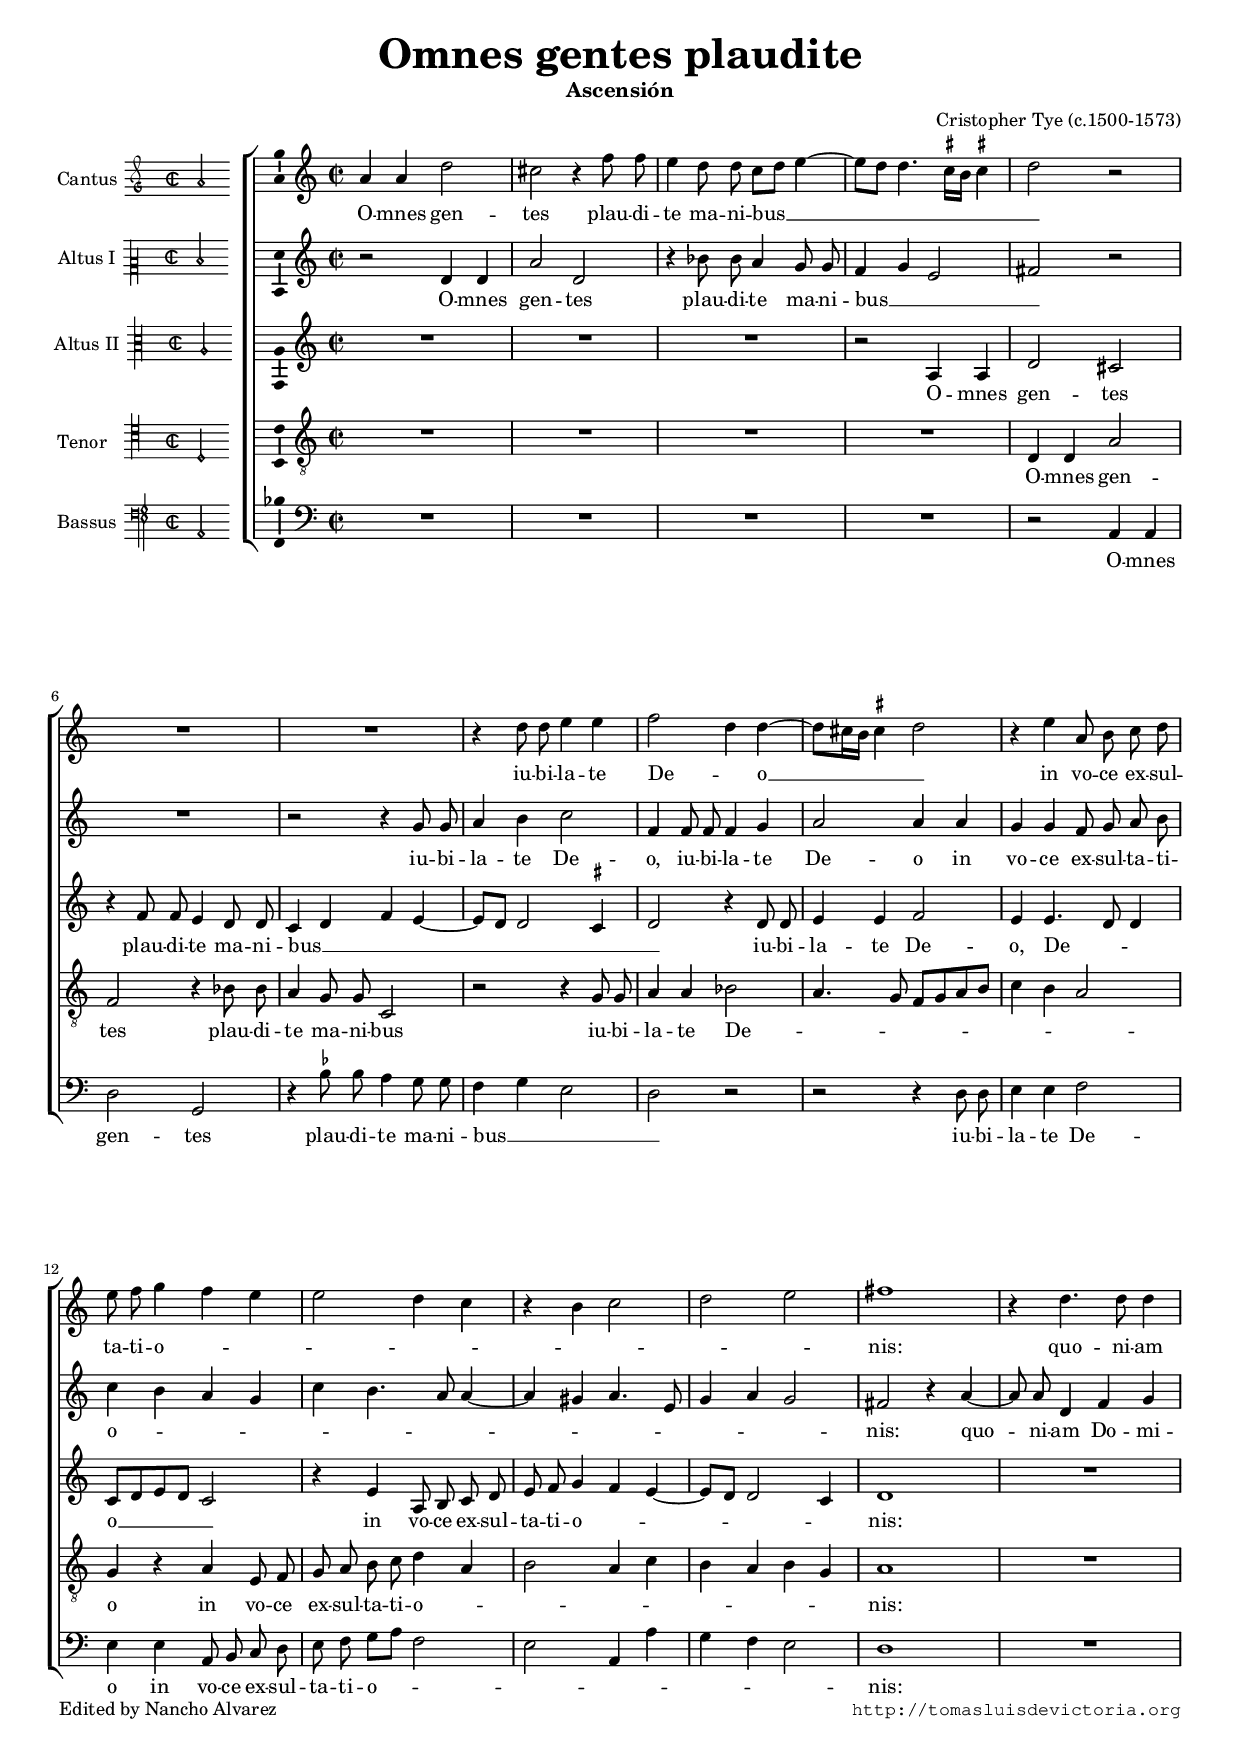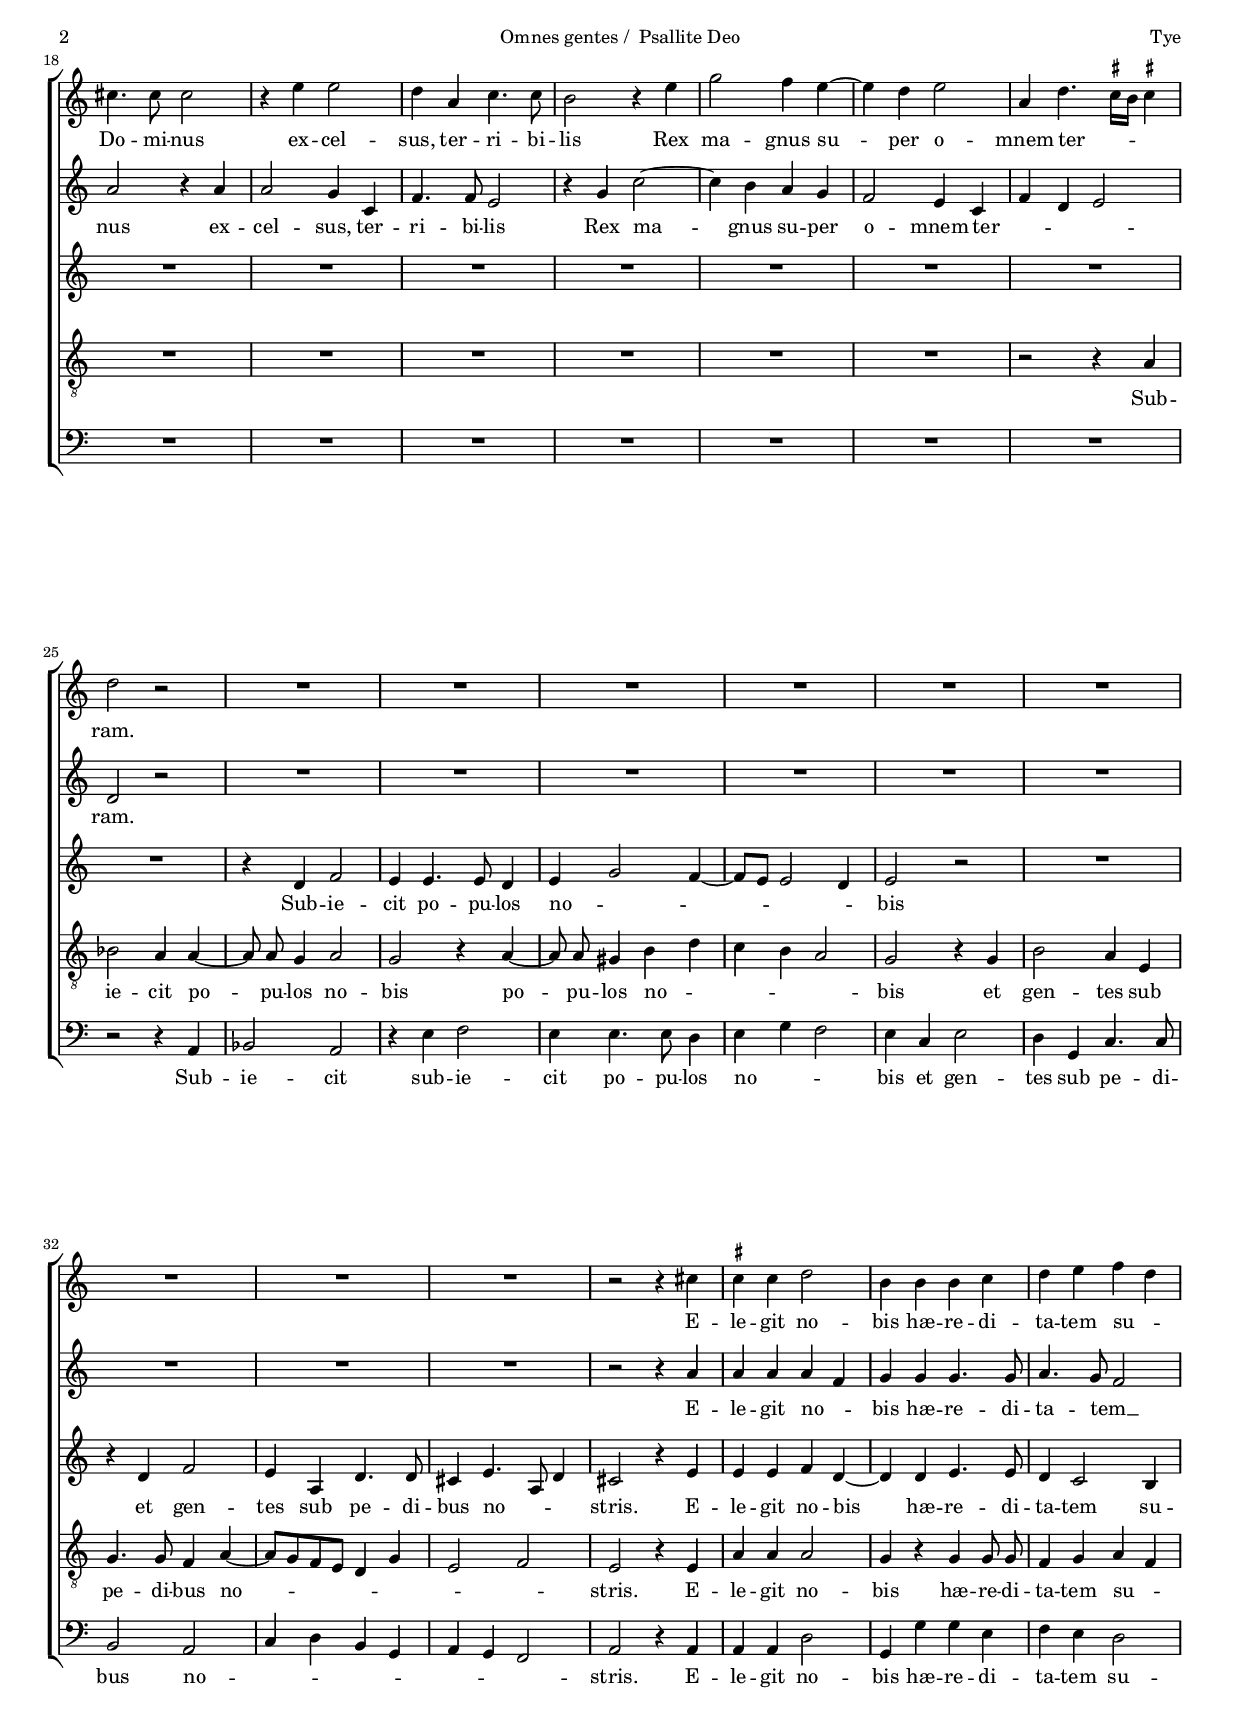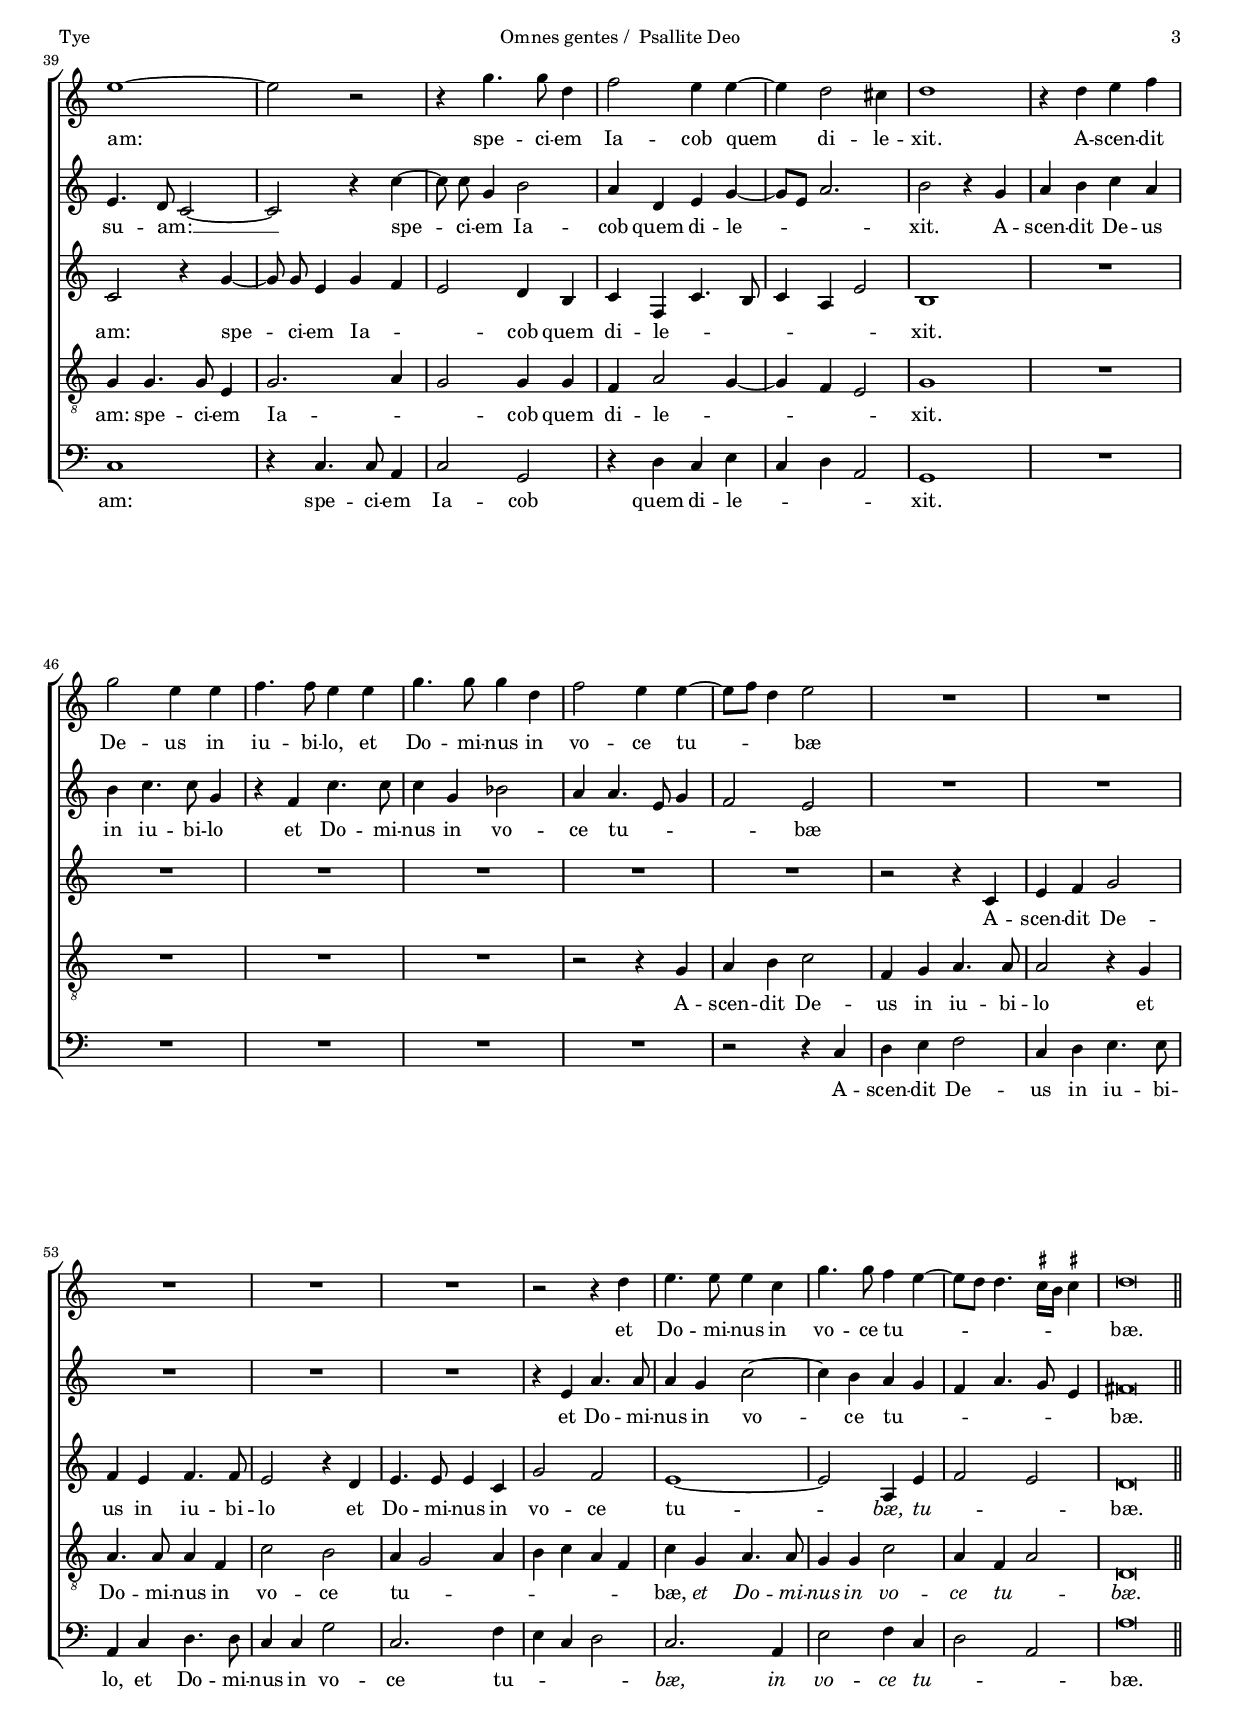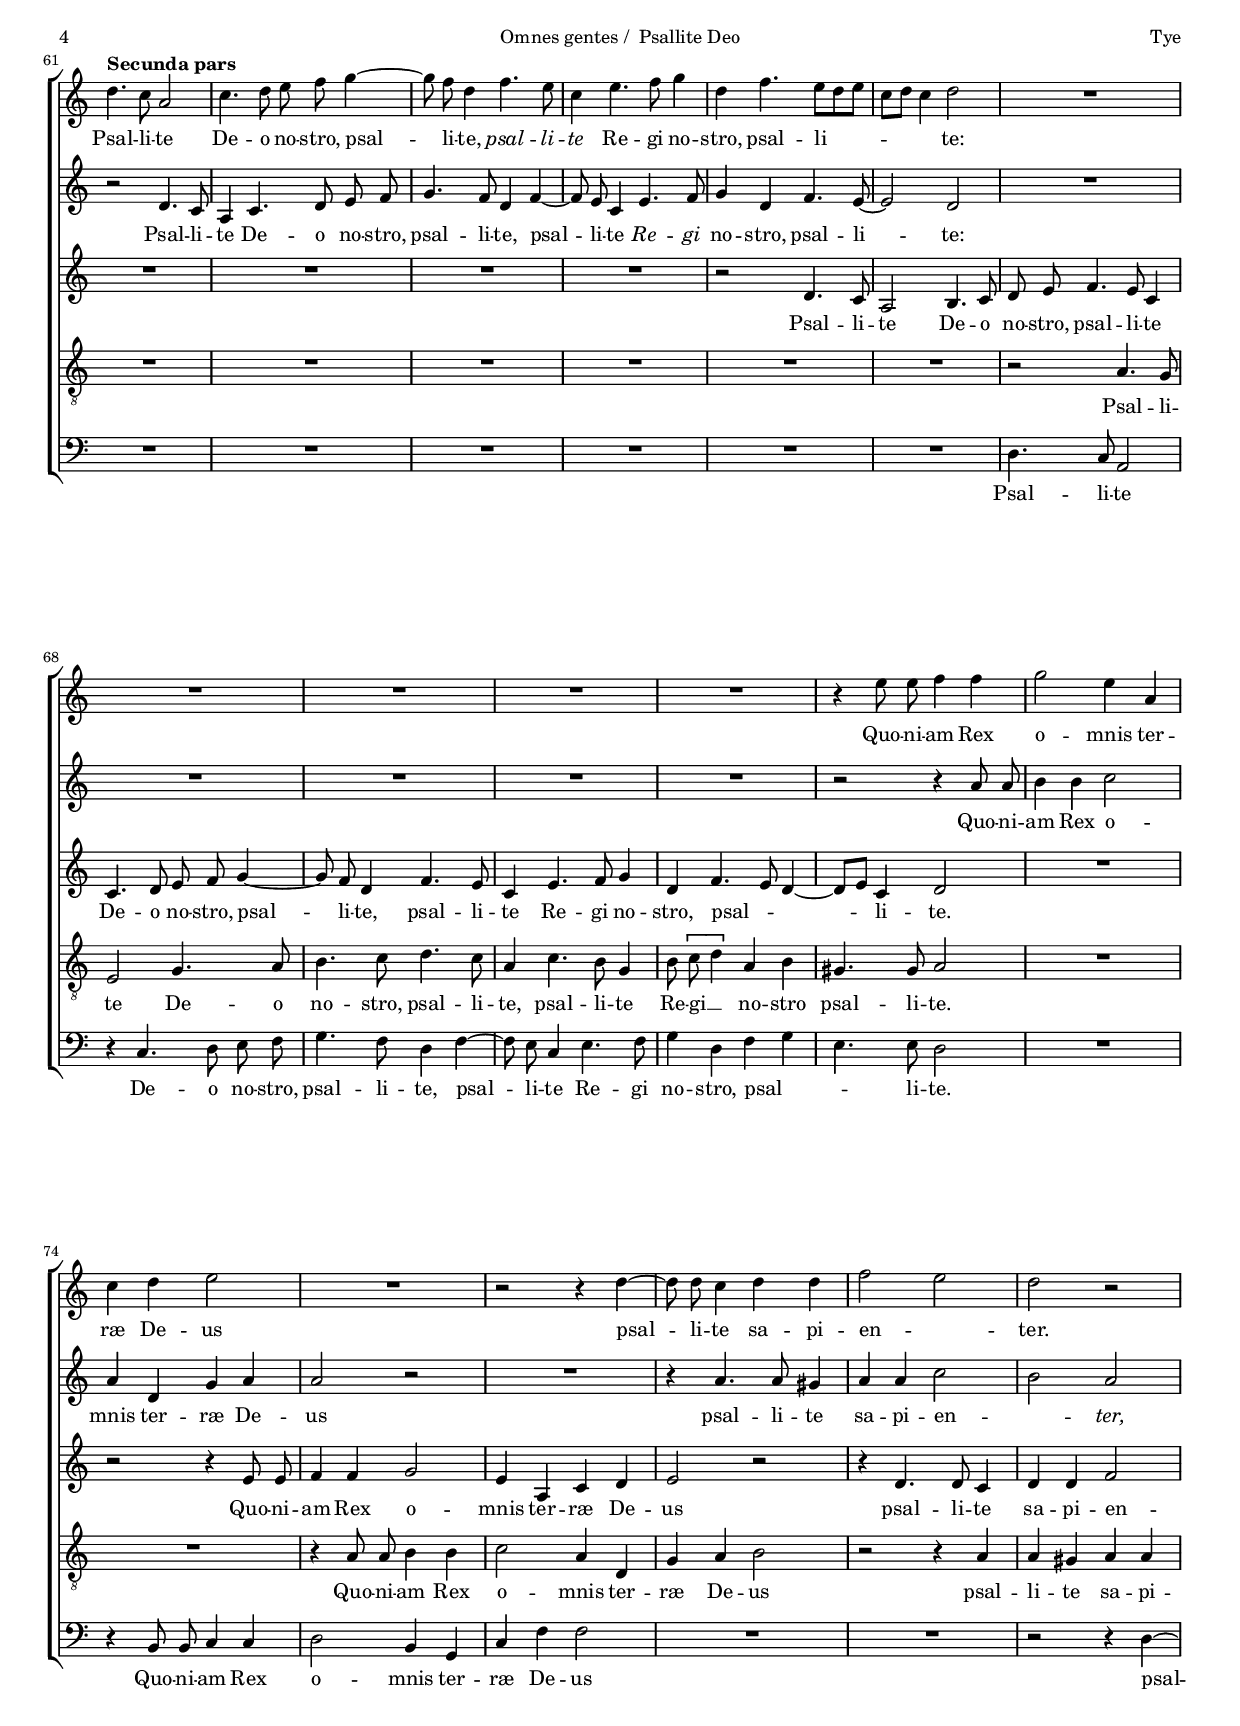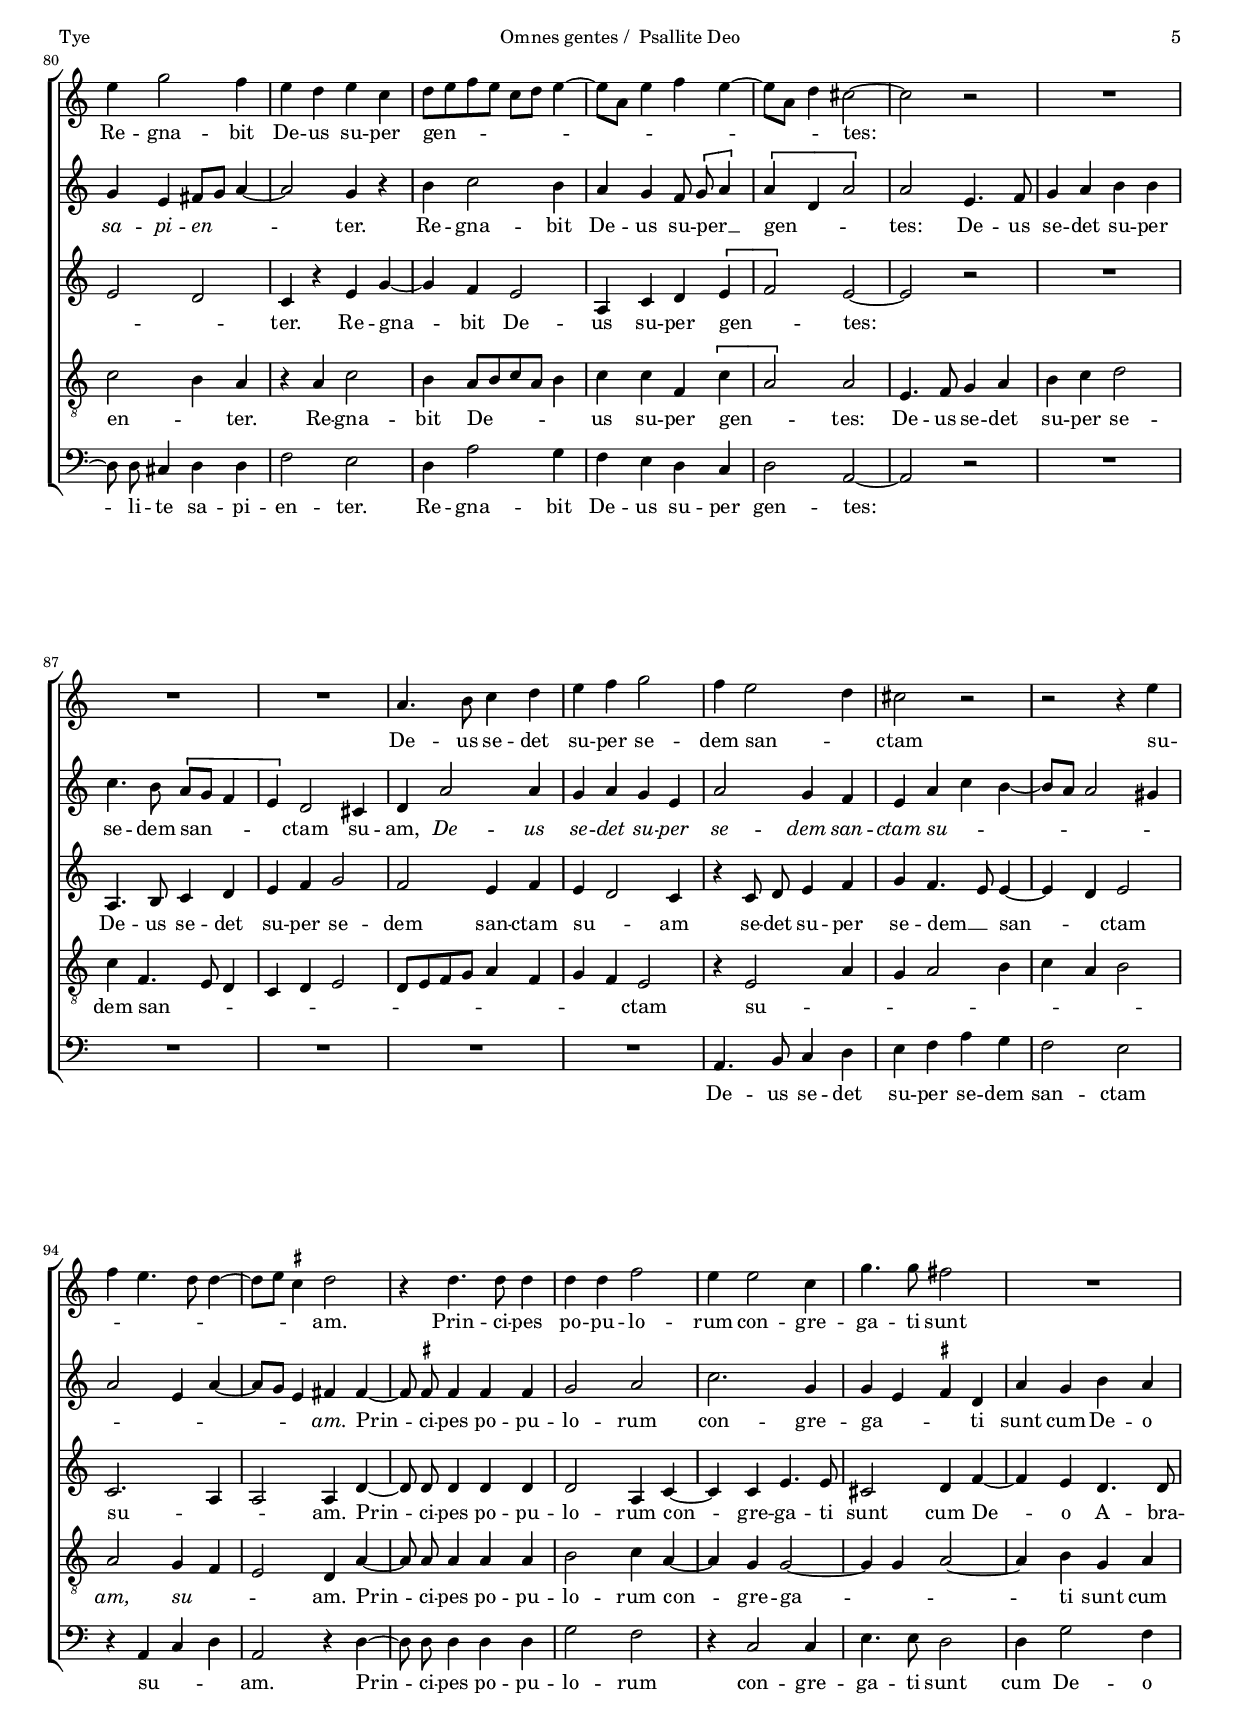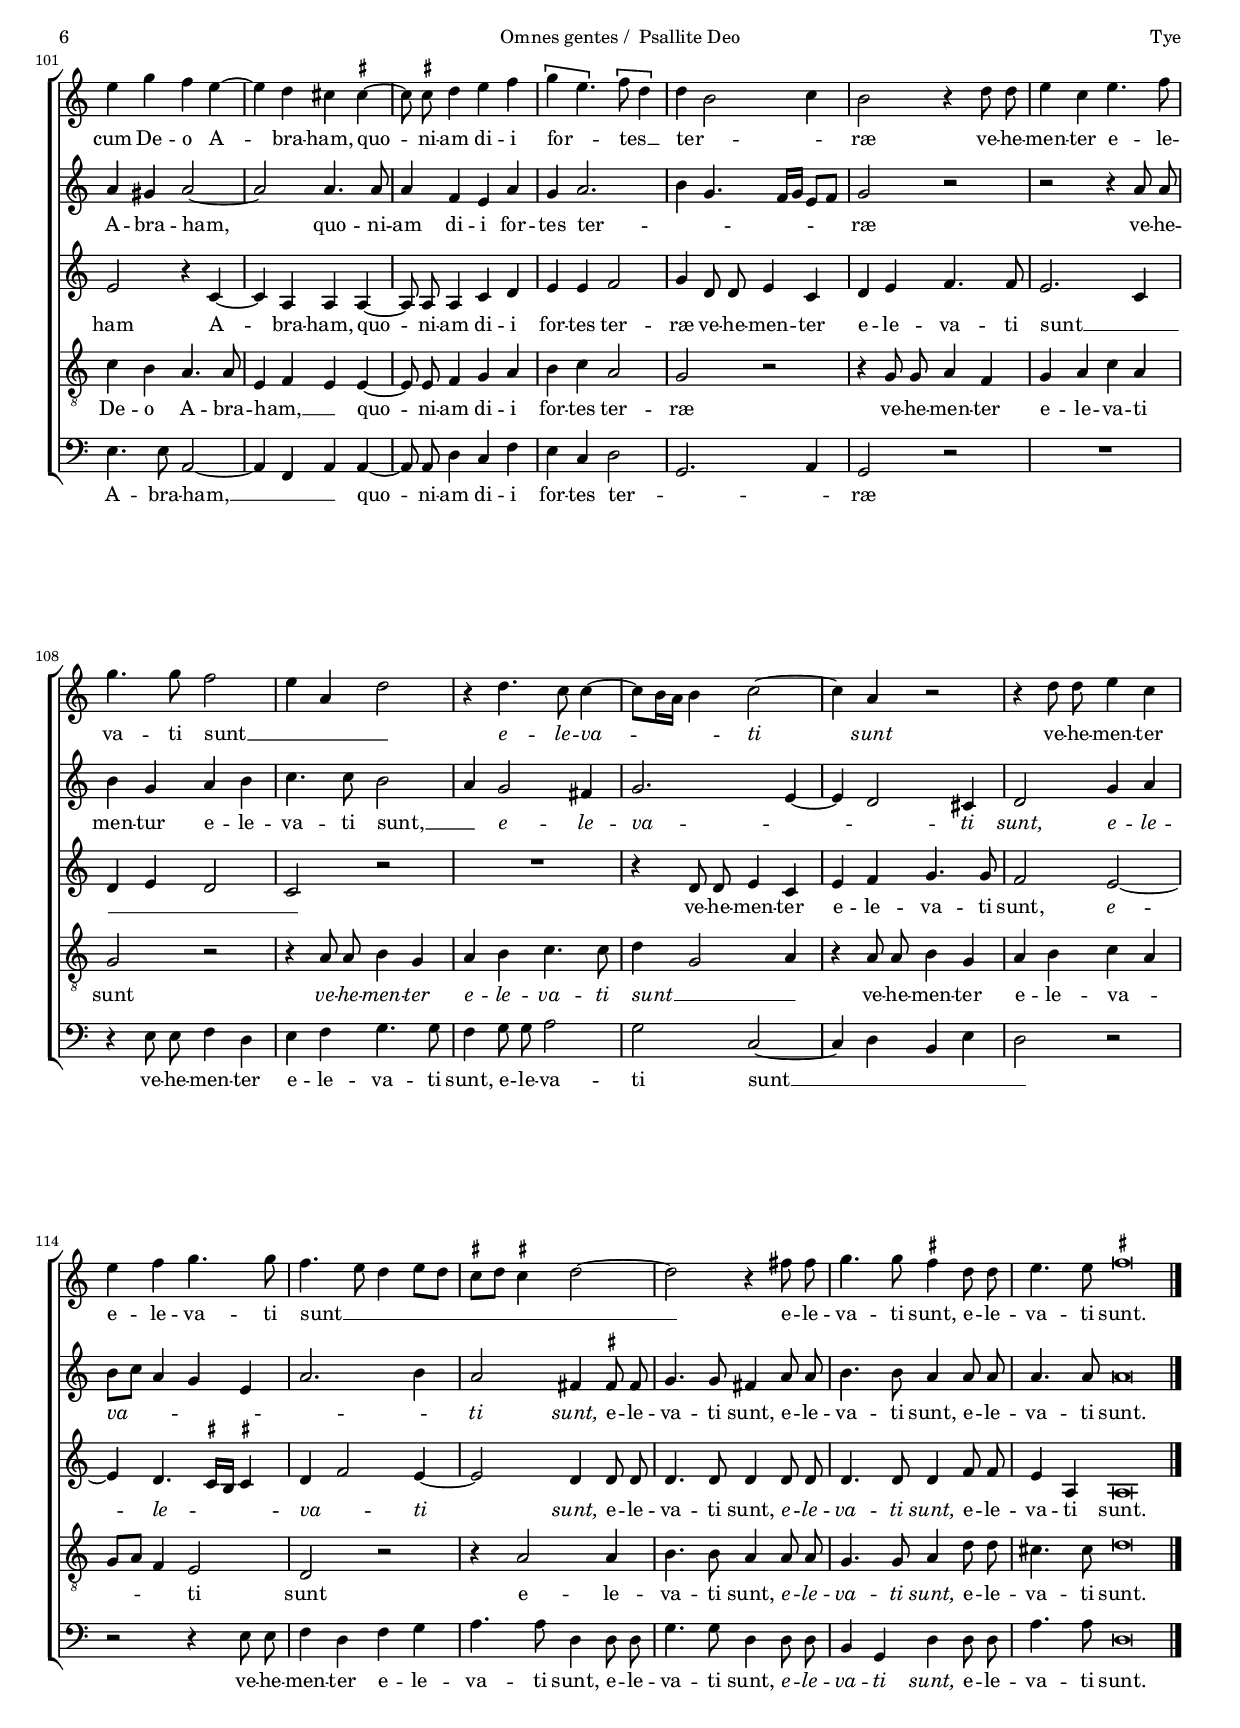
\version "2.11.45"

#(set-default-paper-size "a4")
#(set-global-staff-size 16)
#(ly:set-option 'point-and-click #f)

italicas=\override LyricText #'font-shape = #'italic
rectas=\override LyricText #'font-shape = #'upright
ss=\once \set suggestAccidentals = ##t
incipitwidth = 20


\header {
	title=\markup{\bigger \bigger \bigger "Omnes gentes plaudite"}
	subtitle="Ascensión"
	composer="Cristopher Tye (c.1500-1573)"
	%opus="(-)"
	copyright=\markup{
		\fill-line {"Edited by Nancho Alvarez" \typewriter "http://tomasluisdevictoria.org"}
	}
%	tagline=""
}

global={\key c \major \time 2/2 \skip 1*60 \bar "||" \break
				\skip 1*59 \bar "|." }


cantus=\relative c''{
	a4 a d2
	cis r4 f8 \noBeam f
	e4 d8 \noBeam d c[ d] e4 ~
	e8 d d4. \ss cis16 b \ss cis!4
	d2 r
	R1
	R
	r4 d8 \noBeam d e4 e
	f2 d4 d ~
	d8 cis16 b \ss cis!4 d2
	r4
	\autoBeamOff
	e4 a,8 b c d
%12
	e8 f g4 f e
	\autoBeamOn
	e2 d4 c
	r4 b c2
	d2 e
	fis1
	r4 d4. d8 d4
	cis4. cis8 cis2
	r4 e e2
	d4 a c4. c8 
	b2 r4 e4
	g2 f4 e ~
	e d e2
	a,4 d4. \ss cis16 b \ss cis!4
	d2 r
%26
	R1
	R
	R
	R
	R
	R
	R
	R
	R
	r2 r4 cis4
	\ss cis cis d2
	b4 b b c
	d e f d
	e1 ~
%40
	e2 r2
	r4 g4. g8 d4
	f2 e4 e ~
	e d2 cis4 
	d1
	r4 d e f
	g2 e4 e 
	f4. f8 e4 e
	g4. g8 g4 d
	f2 e4 e ~
	e8 f d4 e2
	R1
%52
	R
	R
	R
	R
	r2 r4 d4
	e4. e8 e4 c
	g'4. g8 f4 e ~
	e8 d d4. \ss cis16 b \ss cis!4
	d\breve*1/2
%61
	d4.^\markup{\bold "Secunda pars"} c8 a2
	\autoBeamOff
	c4. d8 e f g4 ~
	g8 f d4 f4. e8 
	c4 e4. f8 g4
	\autoBeamOn
	d f4. e8 d e
	c d c4 d2
	R1
	R
	R
	R
%71
	R
	\autoBeamOff
	r4 e8 e f4 f
	g2 e4 a,
	c d e2
	R1
	r2 r4 d ~
	d8 d c4 d4 d
	f2 e
	d2 r
	e4 g2 f4 
	e d e c
	\autoBeamOn
	d8 e f e c d e4 ~
%83
	e8 a, e'4 f e ~
	e8 a, d4 cis2 ~
	cis r
	R1
	R
	R
	a4. b8 c4 d
	e f g2
	f4 e2 d4
	cis2 r
	r r4 e 
	f e4. d8 d4 ~
	d8 e \ss cis4 d2
%96
	r4 d4. d8 d4
	d4 d f2
	e4 e2 c4
	g'4. g8 fis2
	R1
	e4 g f e ~
	e4 d cis \ss cis! ~
	\autoBeamOff
	cis8 \ss cis! d4 e f
	\[g4 e4.\] \[f8 d4\]
	d4 b2 c4
	b2 r4 d8 d
	e4 c e4. f8
%108
	g4. g8 f2
	e4 a, d2
	r4 d4. c8 c4 ~
	\autoBeamOn
	c8 b16 a b4 c2 ~
	c4 a r2
	\autoBeamOff
	r4 d8 d e4 c
	e f g4. g8
	\autoBeamOn
	f4. e8 d4 e8 d
	\ss cis d \ss cis!4 d2 ~
	d r4 fis8 \noBeam fis
	g4. g8 \ss fis4 d8 \noBeam d
	e4. e8 \ss fis\breve*1/4
}

altus=\relative c'{
	r2 d4 d
	a'2 d,
	\autoBeamOff
	r4 bes'8 bes a4 g8 g
	f4 g e2
	fis2 r
	R1
	r2 r4 g8 g
	a4 b c2
	f,4 f8 f f4 g
	a2 a4 a
	g g f8 g a b
%12
	c4 b a g
	c b4. a8 a4 ~
	a gis a4. e8
	g4 a g2
	fis2 r4 a4 ~
	a8 a d,4 f g
	a2 r4 a4
	a2 g4 c,
	f4. f8 e2
	r4 g c2 ~
	c4 b a g
	f2 e4 c
	f d e2 
	d r
%26
	R1
	R
	R
	R
	R
	R
	R
	R
	R
	r2 r4 a'
	a a a f
	g g g4. g8
	a4. g8 f2
	e4. d8 c2 ~
%40
	c r4 c'4 ~
	c8 c g4 b2
	a4 d, e g ~
	g8[ e] a2.
	b2 r4 g
	a b c a
	b c4. c8 g4
	r4 f c'4. c8 
	c4 g bes2
	a4 a4. e8 g4
	f2 e
	R1
%52
	R
	R
	R
	R
	r4 e4 a4. a8 
	a4 g c2 ~
	c4 b a g
	f a4. g8 e4
	fis\breve*1/2
%61
	r2 d4. c8
	a4 c4. d8 e f
	g4. f8 d4 f ~
	f8 e c4 e4. f8
	g4 d f4. e8 ~
	e2 d
	R1
	R
	R
	R
%71
	R
	r2 r4 a'8 a 
	b4 b c2
	a4 d, g a 
	a2 r
	R1
	r4 a4. a8 gis4
	a4 a c2
	b2 a
	g4 e fis8[ g] a4 ~
	a2 g4 r
	b4 c2 b4
%83
	a4 g f8 \[g a4\]
	\[a4 d, a'2\]
	\autoBeamOn
	a2 e4. f8
	g4 a b b
	c4. b8 \[a g f4
	e\] d2 cis4
	d4 a'2 a4
	g a g e 
	a2 g4 f 
	e a c b ~
	b8 a a2 gis4
	a2 e4 a ~
	a8 g e4 fis fis ~
%96
	fis8 \noBeam \ss fis! fis4 fis fis
	g2 a 
	c2. g4
	g e \ss fis d
	a' g b a
	a gis a2 ~
	a a4. a8
	a4 f e a 
	g a2.
	b4 g4. f16[ g] e8[ f]
	g2 r
	r2 r4 a8 \noBeam a
%108
	b4 g a b 
	c4. c8 b2
	a4 g2 fis4
	g2. e4 ~
	e d2 cis4 
	d2 g4 a
	b8 c a4 g e
	a2. b4
	\autoBeamOff
	a2 fis4 \ss fis!8 fis
	g4. g8 fis4 a8 a
	b4. b8 a4 a8 a
	a4. a8 a\breve*1/4
}

altusdos=\relative c'{
	R1
	R
	R
	r2 a4 a
	d2 cis
	\autoBeamOff
	r4 f8 f e4 d8 d 
	c4 d f e ~
	e8[ d] d2 \ss cis4
	d2 r4 d8 d
%10
	e4 e f2
	e4 e4. d8 d4
	c8[ d e d] c2
	r4 e4 a,8 b c d 
	e f g4 f e ~
	e8[ d] d2 c4 
	d1
	R
	R
	R
	R
	R
	R
	R
	R
	R
	r4 d4 f2
	e4 e4. e8 d4
	e4 g2 f4 ~
	f8[ e] e2 d4 
	e2 r
	R1
	r4 d4 f2
	e4 a, d4. d8
	cis4 e4. a,8 d4
	cis2 r4 e
	e e f d ~
	d d e4. e8 
	d4 c2 b4 
	c2 r4 g'4 ~
%40
	g8 g e4 g f 
	e2 d4 b
	c f, c'4. b8
	c4 a e'2
	b1
	R
	R
	R
	R
	R
	R
	r2 r4 c4
	e4 f g2
	f4 e f4. f8 
	e2 r4 d4 
	e4. e8 e4 c 
	g'2 f
	e1 ~
	e2 a,4 e'4
	f2 e 
	d\breve*1/2
%61
	R1
	R
	R
	R
	r2 d4. c8
	a2 b4. c8
	d8 e f4. e8 c4
	c4. d8 e f g4 ~
	g8 f d4 f4. e8 
	c4 e4. f8 g4 
	d4 f4. e8 d4 ~
	d8[ e] c4 d2
	R1
	r2 r4 e8 e
	f4 f g2
	e4 a, c d
	e2 r
	r4 d4. d8 c4
	d4 d f2
	e d
	c4 r e g ~
	g f e2
	a,4 c d \[e
	f2\] e ~
	e r
	R1
	a,4. b8 c4 d 
	e f g2 
	f2 e4 f
	e4 d2 c4
	r4 c8 d e4 f
	g f4. e8 e4 ~
	e d e2
	c2. a4
	a2 a4 d ~
	d8 d d4 d d
	d2 a4 c ~
	c c e4. e8 
	cis2 d4 f ~
	f e d4. d8 
	e2 r4 c ~
	c a a a ~
	a8 a a4 c d 
	e e f2
	g4 d8 d e4 c
	d e f4. f8
	e2. c4
	d e d2 
	c2 r
	R1
	r4 d8 d e4 c
	e f g4. g8 
	f2 e ~
	e4 d4. \ss cis16[ b] \ss cis!4 
	d4 f2 e4 ~
	e2 d4 d8 d
	d4. d8 d4 d8 d
	d4. d8 d4 f8 f
	e4 a, a\breve*1/4
}

tenor=\relative c{
	R1
	R
	R
	R
	d4 d a'2
	\autoBeamOff
	f2 r4 bes8 bes
	a4 g8 g c,2
	r2 r4 g'8 g 
	a4 a bes2
	a4. g8 f8[ g a b]
	c4 b a2
	g4 r a e8 f
	g a b c d4 a
	b2 a4 c 
	b a b g
	a1
	R
	R
	R
	R
	R
	R
	R
	r2 r4 a4 
	bes2 a4 a ~
	a8 a g4 a2
	g2 r4 a ~
	a8 a gis4 b d
	c b a2
	g2 r4 g
	b2 a4 e
	g4. g8 f4 a ~
	a8[ g f e] d4 g
	e2 f
	e r4 e 
	a a a2
	g4 r g g8 g
	f4 g a f
	g g4. g8 e4
	g2. a4
	g2 g4 g
	f a2 g4 ~
	g f e2
	g1
	R
	R
	R
	R
	r2 r4 g 
	a b c2 
	f,4 g a4. a8
	a2 r4 g4
	a4. a8 a4 f
	c'2 b
	a4 g2 a4
	b c a f
	c' g a4. a8 
	g4 g c2
	a4 f a2
	d,\breve*1/2
	R1
	R
	R
	R
	R
	R
	r2 a'4. g8
	e2 g4. a8 
	b4. c8 d4. c8
	a4 c4. b8 g4
	b8 \[c d4\] a b
	gis4. gis8 a2
	R1
	R
	r4 a8 a b4 b
	c2 a4 d,
	g4 a b2
	r2 r4 a
	a gis a a
	c2 b4 a
	r a c2
	b4 a8[ b c a] b4
	c4 c f, \[c'
	a2\] a
	e4. f8 g4 a 
	b c d2
	c4 f,4. e8 d4
	c d e2
	d8[ e f g] a4 f
	g f e2
	r4 e2 a4
	g4 a2 b4
	c a b2
	a g4 f 
	e2 d4 a' ~
	a8 a a4 a a
	b2 c4 a ~
	a g g2 ~
	g4 g a2 ~
	a4 b g a
	c b a4. a8
	e4 f e e ~
	e8 e f4 g a 
	b c a2
	g2 r
	r4 g8 g a4 f
	g a c a
	g2 r
	r4 a8 a b4 g
	a b c4. c8
	d4 g,2 a4
	r4 a8 a b4 g
	a b c a
	g8[ a] f4 e2
	d2 r
	r4 a'2 a4 
	b4. b8 a4 a8 a
	g4. g8 a4 d8 d
	cis4. cis8 d\breve*1/4
}

bassus=\relative c{
	R1
	R
	R
	R
	r2 a4 a
	d2 g, 
	\autoBeamOff
	r4 \ss bes'8 bes a4 g8 g
	f4 g e2
	d r
	r r4 d8 d
	e4 e f2
%12
	e4 e a,8 b c d 
	e f g[ a] f2
	e a,4 a'
	g f e2 d1
	R
	R
	R
	R
	R
	R
	R
	R
	r2 r4 a
%26
	bes2 a
	r4 e'4 f2
	e4 e4. e8 d4
	e4 g f2
	e4 c e2
	d4 g, c4. c8
	b2 a
	c4 d b g
	a g f2
	a2 r4 a
	a a d2
	g,4 g' g e
	f e d2 
	c1
	r4 c4. c8 a4
	c2 g
	r4 d'4 c e
	c d a2 
	g1
	R
	R
	R
	R
	R
	r2 r4 c
	d e f2
%52
	c4 d e4. e8 
	a,4 c d4. d8 
	c4 c g'2
	c,2. f4
	e c d2
	c2. a4
	e'2 f4 c
	d2 a
	a'\breve*1/2
%61
	R1
	R
	R
	R
	R
	R
	d,4. c8 a2
	r4 c4. d8 e f
	g4. f8 d4 f ~
	f8 e c4 e4. f8
%71
	g4 d f g
	e4. e8 d2
	R1
	r4 b8 b c4 c
	d2 b4 g
	c f f2
	R1
	R
	r2 r4 d ~
	d8 d cis4 d d
	f2 e
	d4 a'2 g4
%83
	f4 e d c
	d2 a ~
	a r
	R1
	R
	R
	R
	R
	a4. b8 c4 d
	e f a g
	f2 e
	r4 a, c d
	a2 r4 d ~
%96
	d8 d d4 d d
	g2 f
	r4 c2 c4 
	e4. e8 d2
	d4 g2 f4
	e4. e8 a,2 ~
	a4 f a a ~
	a8 a d4 c f
	e c d2
	g,2. a4 
	g2 r2
	R1
	r4 e'8 e f4 d
	e f g4. g8 
	f4 g8 g a2
	g c, ~
	c4 d b e 
	d2 r
	r2 r4 e8 e
	f4 d f g 
	a4. a8 d,4 d8 d
	g4. g8 d4 d8 d
	b4 g d' d8 d
	a'4. a8 d,\breve*1/4
}


textocantus=\lyricmode{
O -- mnes gen -- tes plau -- di -- te ma -- ni -- bus __ _ _ _ _ _ _ _ _ _ 
iu -- bi -- la -- te De -- _ o __ _ _ _ _ _ 
in vo -- ce ex -- sul -- ta -- ti -- o -- _ _ _ _ _ _ _ _ _ nis:
quo -- ni -- am Do -- mi -- nus
ex -- cel -- sus, ter -- ri -- bi -- lis
Rex ma -- gnus su -- _ per o -- mnem ter -- _ _ _ ram.
E -- le -- git no -- bis hæ -- re -- di -- ta -- tem su -- _ am: _
spe -- ci -- em Ia -- cob quem _ di -- le -- xit.
A -- scen -- dit De -- us in iu -- bi -- lo,
et Do -- mi -- nus in vo -- ce tu -- _ _ _ bæ
et Do -- mi -- nus in vo -- ce tu -- _ _ _ _ _ _ _ bæ.
Psal -- li -- te De -- o no -- stro,
psal -- _ li -- te,
\italicas
psal -- li -- te
\rectas
Re -- gi no -- stro,
psal -- li -- _ _ _ _ _ te:
Quo -- ni -- am Rex o -- mnis ter -- ræ De -- us
psal -- _ li -- te sa -- pi -- en -- _ ter.
Re -- gna -- bit De -- us su -- per gen -- _ _ _ _ _ _ _ _ _ _ _ _ _ _ tes: _
De -- us se -- det su -- per se -- dem san -- _ ctam
su -- _ _ _ _ _ _ _ am.
Prin -- ci -- pes po -- pu -- lo -- rum con -- gre -- ga -- ti sunt
cum De -- o A -- _ bra -- ham,
quo -- _ ni -- am di -- i for -- _ tes __ _ ter -- _ _ ræ
ve -- he -- men -- ter e -- le -- va -- ti sunt __ _ _ _ 
\italicas
e -- le -- va -- _ _ _ _ ti _ sunt
\rectas
ve -- he -- men -- ter e -- le -- va -- ti sunt __ _ _ _ _ _ _ _ _ _ 
e -- le -- va -- ti sunt,
e -- le -- va -- ti sunt.
}

textoaltus=\lyricmode{
O -- mnes gen -- tes
plau -- di -- te ma -- ni -- bus __ _ _ _ 
iu -- bi -- la -- te De -- o,
iu -- bi -- la -- te De -- o
in vo -- ce ex -- sul -- ta -- ti -- o -- _ _ _ _ _ _ _ _ _ _ _ _ _ _ nis:
quo -- _ ni -- am Do -- mi -- nus
ex -- cel -- sus,
ter -- ri -- bi -- lis
Rex ma -- _ gnus su -- per o -- mnem ter -- _ _ _ ram.
E -- le -- git no -- _ bis hæ -- re -- di -- ta -- tem __ _ su -- am: __ _ _ 
spe -- _ ci -- em Ia -- cob quem di -- le -- _ _ _ xit.
A -- scen -- dit De -- us in iu -- bi -- lo
et Do -- mi -- nus in vo -- ce tu -- _ _ _ bæ
et Do -- mi -- nus in vo -- _ ce tu -- _ _ _ _ _ bæ.
Psal -- li -- te De -- o no -- stro,
psal -- li -- te,
psal -- _ li -- te \italicas Re -- gi \rectas no -- stro,
psal -- li -- _ te:
Quo -- ni -- am Rex o -- mnis ter -- ræ De -- us
psal -- li -- te sa -- pi -- en -- _
\italicas
ter, sa -- pi -- en -- _ _ _ 
\rectas
ter.
Re -- gna -- bit De -- us su -- per __ _  gen -- _ _ tes:
De -- us se -- det su -- per se -- dem san -- _ _ _ ctam su -- am,
\italicas
De -- us se -- det su -- per se -- dem san -- ctam 
su -- _ _ _ _ _ _ _ _ _ _ _ _ am.
\rectas
Prin -- _ ci -- pes po -- pu -- lo -- rum
con -- gre -- ga -- _ _ ti sunt cum De -- o A -- bra -- ham, _
quo -- ni -- am di -- i for -- tes ter -- _ _ _ _ _ _ ræ
ve -- he -- men -- tur e -- le -- va -- ti sunt, __ _ 
\italicas
e -- le -- va -- _ _ _ ti sunt,
e -- le -- va -- _ _ _ _ _ _ ti sunt,
\rectas
e -- le -- va -- ti sunt,
e -- le -- va -- ti sunt,
e -- le -- va -- ti sunt.
}

textoaltusdos=\lyricmode{
O -- mnes gen -- tes plau -- di -- te ma -- ni -- bus __ _ _ _ _ _ _ _ _ 
iu -- bi -- la -- te De -- o, De -- _ _ o __ _ _ _ _ 
in vo -- ce ex -- sul -- ta -- ti -- o -- _ _ _ _ _ _ nis:
Sub -- ie -- cit po -- pu -- los no -- _ _ _ _ _ _ bis
et gen -- tes sub pe -- di -- bus no -- _ _ stris.
E -- le -- git no -- bis _ hæ -- re -- di -- ta -- tem su -- am:
spe -- _ ci -- em Ia -- _ _ cob quem di -- le -- _ _ _ _ _ xit.
A -- scen -- dit De -- us in iu -- bi -- lo 
et Do -- mi -- nus in vo -- ce tu -- _ 
\italicas
bæ, tu -- _ _ \rectas 
bæ.
Psal -- li -- te De -- o no -- stro,
psal -- li -- te De -- o no -- stro, psal -- _ li -- te,
psal -- li -- te Re -- gi no -- stro,
psal -- _ _ _ _ li -- te.
Quo -- ni -- am Rex o -- mnis ter -- ræ De -- us
psal -- li -- te sa -- pi -- en -- _ _ ter.
Re -- gna -- _ bit De -- us
su -- per gen -- _ tes: _
De -- us se -- det su -- per se -- dem san -- ctam su -- _ am
se -- det su -- per se -- dem __ _ san -- _ _ ctam su -- _ _ am.
Prin -- _ ci -- pes po -- pu -- lo -- rum con -- _ gre -- ga -- ti sunt
cum De -- _ o A -- bra -- ham
A -- _ bra -- ham,
quo -- _ ni -- am di -- i for -- tes ter -- ræ
ve -- he -- men -- ter e -- le -- va -- ti sunt __ _ _ _ _ _ 
ve -- he -- men -- ter e -- le -- va -- ti sunt,
\italicas
e -- _ le -- _ _ _ va -- _ ti _ sunt, 
\rectas
e -- le -- va -- ti sunt,
\italicas
e -- le -- va -- ti sunt,
\rectas
e -- le -- va -- ti sunt.
}

textotenor=\lyricmode{
O -- mnes gen -- tes plau -- di -- te ma -- ni -- bus
iu -- bi -- la -- te De -- _ _ _ _ _ _ _ _ _ o
in vo -- ce ex -- sul -- ta -- ti -- o -- _ _ _ _ _ _ _ _ nis:
Sub -- ie -- cit po -- _ pu -- los no -- bis
po -- _ pu -- los no -- _ _ _ _ bis
et gen -- tes sub pe -- di -- bus no -- _ _ _ _ _ _ _ _ stris.
E -- le -- git no -- bis
hæ -- re -- di -- ta -- tem su -- _ am:
spe -- ci -- em 
Ia -- _ _ cob quem di -- le -- _ _ _ _ xit.
A -- scen -- dit De -- us in iu -- bi -- lo
et Do -- mi -- nus in vo -- ce tu -- _ _ _ _ _ _ bæ,
\italicas
et Do -- mi -- nus in vo -- ce tu -- _ bæ.
\rectas
Psal -- li -- te De -- o no -- stro,
psal -- li -- te,
psal -- li -- te Re -- gi __ _ no -- stro psal -- li -- te.
Quo -- ni -- am Rex o -- mnis ter -- ræ De -- us
psal -- li -- te sa -- pi -- en -- _ ter.
Re -- gna -- bit De -- _ _ _ _ us su -- per gen -- _ tes:
De -- us se -- det su -- per se -- dem san -- _ _ _ _ _ _ _ _ _ _ _ _ _ ctam
su -- _ _ _ _ _ _ _ 
\italicas
am, su -- 
\rectas
_ _ am.
Prin -- _ ci -- pes po -- pu -- lo -- rum
con -- _ gre -- ga -- _ _ _ _ ti sunt
cum De -- o A -- bra -- ham, __ _ _ 
quo -- _ ni -- am di -- i for -- tes ter -- ræ
ve -- he -- men -- ter e -- le -- va -- ti sunt
\italicas
ve -- he -- men -- ter e -- le -- va -- ti sunt __ _ _ 
\rectas
ve -- he -- men -- ter e -- le -- va -- _ _ _ _ ti sunt
e -- le -- va -- ti sunt,
\italicas
e -- le -- va -- ti sunt,
\rectas
e -- le -- va -- ti sunt.
}

textobassus=\lyricmode{
O -- mnes gen -- tes
plau -- di -- te ma -- ni -- bus __ _ _ _ 
iu -- bi -- la -- te De -- o
in vo -- ce ex -- sul -- ta -- ti -- o -- _ _ _ _ _ _ _ _ nis:
Sub -- ie -- cit
sub -- ie -- cit po -- pu -- los no -- _ _ bis 
et gen -- tes sub pe -- di -- bus
no -- _ _ _ _ _ _ _ stris.
E -- le -- git no -- bis hæ -- re -- di -- ta -- tem su -- am:
spe -- ci -- em Ia -- cob
quem di -- le -- _ _ _ xit.
A -- scen -- dit De -- us in iu -- bi -- lo,
et Do -- mi -- nus in vo -- ce tu -- _ _ _ 
\italicas
bæ, in vo -- ce tu -- _ _ \rectas bæ.
Psal -- li -- te
De -- o no -- stro,
psal -- li -- te,
psal -- _ li -- te Re -- gi no -- stro,
psal -- _ _ li -- te.
Quo -- ni -- am Rex o -- mnis ter -- ræ De -- us
psal -- _ li -- te sa -- pi -- en -- ter.
Re -- gna -- bit De -- us su -- per gen -- tes: _
De -- us se -- det su -- per se -- dem san -- ctam su -- _ _ am.
Prin -- _ ci -- pes po -- pu -- lo -- rum
con -- gre -- ga -- ti sunt
cum De -- o A -- bra -- ham, __ _ _ _ 
quo -- _ ni -- am di -- i for -- tes ter -- _ _ ræ
ve -- he -- men -- ter e -- le -- va -- ti sunt,
e -- le -- va -- ti sunt __ _ _ _ _ _ 
ve -- he -- men -- ter e -- le -- va -- ti sunt,
e -- le -- va -- ti sunt,
\italicas
e -- le -- va -- ti sunt,
\rectas
e -- le -- va -- ti sunt.
}



incipitcantus=\markup{
	\score{
		{ 
		\set Staff.instrumentName="Cantus "
		\override NoteHead   #'style = #'neomensural
		\override Rest #'style = #'neomensural
		\override Staff.TimeSignature #'style = #'neomensural
		\cadenzaOn 
		\clef "petrucci-g"
		\key c \major
		\time 2/2
		a'2
		} 
	\layout {
		\context {\Voice
			\remove Ligature_bracket_engraver
			\consists Mensural_ligature_engraver
		}
		line-width=\incipitwidth
		indent = 0
	}
	}
}

incipitaltus=\markup{
	\score{
		{ 
		\set Staff.instrumentName="Altus I "
		\override NoteHead   #'style = #'neomensural 
		\override Rest #'style = #'neomensural
		\override Staff.TimeSignature #'style = #'neomensural
		\cadenzaOn 
		\clef "petrucci-c2"
		\key c \major
		\time 2/2
		d'2
		} 
	\layout {
		\context {\Voice
			\remove Ligature_bracket_engraver
			\consists Mensural_ligature_engraver
		}
		line-width=\incipitwidth
		indent = 0
	}
	}
}

incipitaltusdos=\markup{
	\score{
		{ 
		\set Staff.instrumentName="Altus II "
		\override NoteHead   #'style = #'neomensural 
		\override Rest #'style = #'neomensural
		\override Staff.TimeSignature #'style = #'neomensural
		\cadenzaOn 
		\clef "petrucci-c3"
		\key c \major
		\time 2/2
		a2
		} 
	\layout {
		\context {\Voice
			\remove Ligature_bracket_engraver
			\consists Mensural_ligature_engraver
		}
		line-width=\incipitwidth
		indent = 0 
	}
	}
}


incipittenor=\markup{
	\score{
		{ 
		\set Staff.instrumentName="Tenor   "
		\override NoteHead   #'style = #'neomensural 
		\override Rest #'style = #'neomensural
		\override Staff.TimeSignature #'style = #'neomensural
		\cadenzaOn 
		\clef "petrucci-c4"
		\key c \major
		\time 2/2
		d2
		} 
	\layout {
		\context {\Voice
			\remove Ligature_bracket_engraver
			\consists Mensural_ligature_engraver
		}
		line-width=\incipitwidth
		indent = 0
	}
	}
}


incipitbassus=\markup{
	\score{
		{ 
		\set Staff.instrumentName="Bassus "
		\override NoteHead   #'style = #'neomensural 
		\override Rest #'style = #'neomensural
		\override Staff.TimeSignature #'style = #'neomensural
		\cadenzaOn 
		\clef "petrucci-f4"
		\key c \major
		\time 2/2
		 a,2
		} 
	\layout {
		\context {\Voice
			\remove Ligature_bracket_engraver
			\consists Mensural_ligature_engraver
		}
		line-width=\incipitwidth
		indent = 0
	}
	}
}





\score {
\new ChoirStaff<<

	\new Staff <<\global
	\new Voice="v1" {
		\set Staff.instrumentName=\incipitcantus
		\clef "treble"
		\cantus }
	\new Lyrics \lyricsto "v1" {\textocantus }
	>>

	
	\new Staff << \global
	\new Voice="v2" {
		\set Staff.instrumentName=\incipitaltus
		\clef "treble" 
		\altus}
	\new Lyrics \lyricsto "v2" {\textoaltus }
	>>

	\new Staff << \global
	\new Voice="v5" {
		\set Staff.instrumentName=\incipitaltusdos
		\clef "treble" 
		\altusdos }
	\new Lyrics \lyricsto "v5" {\textoaltusdos }
	>>

	
	\new Staff <<\global
	\new Voice="v3" {
		\set Staff.instrumentName=\incipittenor
		\clef "G_8"
		\tenor }
	\new Lyrics \lyricsto "v3" {\textotenor }
	>>
	

	\new Staff <<\global
	\new Voice="v4" {
		\set Staff.instrumentName=\incipitbassus
		\clef "bass" 
		\bassus }
	\new Lyrics \lyricsto "v4" {\textobassus}
	>>
	
>>

\layout{ 
	\context {\Lyrics 
		\override VerticalAxisGroup #'minimum-Y-extent = #'(-0 . 0) 
		\override LyricHyphen #'minimum-distance = #0.33
		%\override LyricText #'font-size = #2 
	}
	\context {\Score \override BarNumber #'padding = #2 }
	\context {\Voice melismaBusyProperties = #'() }
	%\context { \RemoveEmptyStaffContext }
	\context {\Staff \consists Ambitus_engraver 
			\override LigatureBracket #'padding = #1
	}
}

%\midi {}

}


\paper{
	evenHeaderMarkup=\markup  \fill-line { \fromproperty #'page:page-number-string "Omnes gentes /  Psallite Deo" "Tye" }
	oddHeaderMarkup= \markup  \fill-line { \on-the-fly #not-first-page "Tye" \on-the-fly #not-first-page "Omnes gentes /  Psallite Deo" \on-the-fly #not-first-page \fromproperty #'page:page-number-string }
	system-count=18
	%line-width=19.0\cm
	ragged-last-bottom = ##f
	indent=3.3\cm
	between-system-padding = 0
	foot-separation = 2\mm
	head-separation = 1\mm
}
